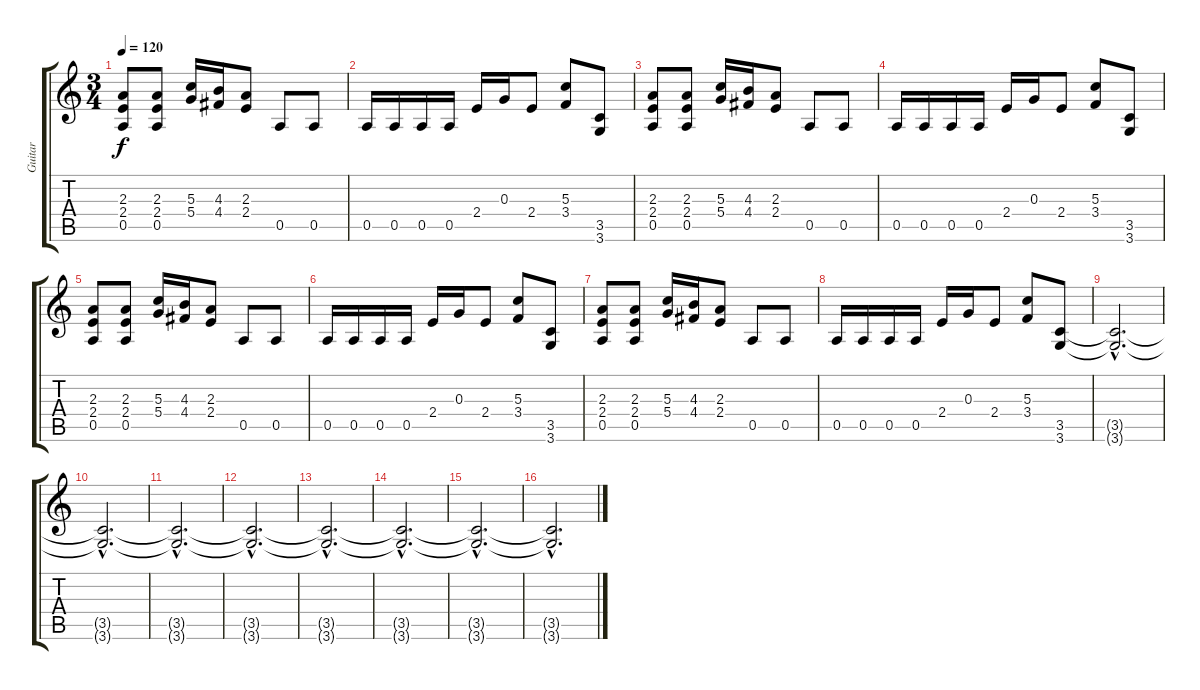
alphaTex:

\track ("Guitar" "Guitar") {instrument electricguitarclean}
\staff {score tabs}
\tuning (E4 B3 G3 D3 A2 E2) {hide}
\ts (3 4)
\tempo 120
\clef g2
\ks c
(2.3 2.4 0.5).8{dy f volume 15 instrument distortionguitar} (2.3 2.4 0.5).8 (5.3 5.4).16 (4.3 4.4).16 (2.3 2.4).8 0.5.8 0.5.8 |
0.5.16 0.5.16 0.5.16 0.5.16 2.4.16 0.3.16 2.4.8 (5.3 3.4).8 (3.5 3.6).8 |
(2.3 2.4 0.5).8{volume 15 instrument distortionguitar} (2.3 2.4 0.5).8 (5.3 5.4).16 (4.3 4.4).16 (2.3 2.4).8 0.5.8 0.5.8 |
0.5.16 0.5.16 0.5.16 0.5.16 2.4.16 0.3.16 2.4.8 (5.3 3.4).8 (3.5 3.6).8 |
(2.3 2.4 0.5).8{volume 15 instrument distortionguitar} (2.3 2.4 0.5).8 (5.3 5.4).16 (4.3 4.4).16 (2.3 2.4).8 0.5.8 0.5.8 |
0.5.16 0.5.16 0.5.16 0.5.16 2.4.16 0.3.16 2.4.8 (5.3 3.4).8 (3.5 3.6).8 |
(2.3 2.4 0.5).8{volume 15 instrument distortionguitar} (2.3 2.4 0.5).8 (5.3 5.4).16 (4.3 4.4).16 (2.3 2.4).8 0.5.8 0.5.8 |
0.5.16 0.5.16 0.5.16 0.5.16 2.4.16 0.3.16 2.4.8 (5.3 3.4).8 (3.5 3.6).8 |
(3.5{hac t} 3.6{hac t}).2{d volume 5} |
(3.5{hac t} 3.6{hac t}).2{d} |
(3.5{hac t} 3.6{hac t}).2{d} |
(3.5{hac t} 3.6{hac t}).2{d} |
(3.5{hac t} 3.6{hac t}).2{d} |
(3.5{hac t} 3.6{hac t}).2{d} |
(3.5{hac t} 3.6{hac t}).2{d} |
(3.5{hac t} 3.6{hac t}).2{d}
